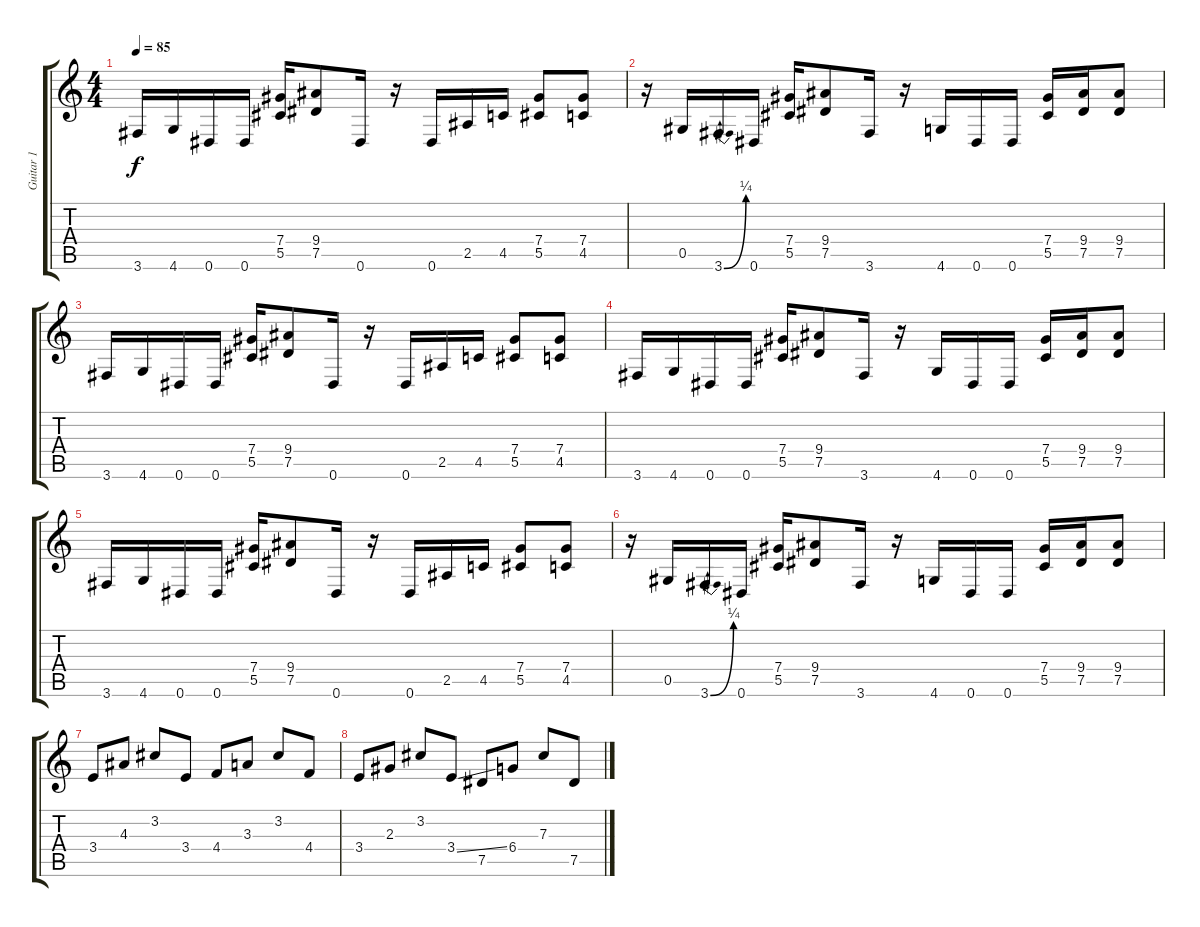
\track ("Guitar 1" "Guitar 1") {instrument overdrivenguitar}
\staff {score tabs}
\tuning (Eb4 Bb3 Gb3 Db3 Ab2 Eb2) {hide}
\ts (4 4)
\tempo 85
\clef g2
\ks c
3.6.16{dy f} 4.6.16 0.6.16 0.6.16 (7.4 5.5).16 (9.4 7.5).8 0.6.16 r.16 0.6.16 2.5.16 4.5.16 (7.4 5.5).8 (7.4 4.5).8 |
r.16 0.5.16 3.6{be (bend 0 0 60 1)}.16 0.6.16 (7.4 5.5).16 (9.4 7.5).8 3.6.16 r.16 4.6.16 0.6.16 0.6.16 (7.4 5.5).16 (9.4 7.5).16 (9.4 7.5).8 |
3.6.16 4.6.16 0.6.16 0.6.16 (7.4 5.5).16 (9.4 7.5).8 0.6.16 r.16 0.6.16 2.5.16 4.5.16 (7.4 5.5).8 (7.4 4.5).8 |
3.6.16 4.6.16 0.6.16 0.6.16 (7.4 5.5).16 (9.4 7.5).8 3.6.16 r.16 4.6.16 0.6.16 0.6.16 (7.4 5.5).16 (9.4 7.5).16 (9.4 7.5).8 |
3.6.16 4.6.16 0.6.16 0.6.16 (7.4 5.5).16 (9.4 7.5).8 0.6.16 r.16 0.6.16 2.5.16 4.5.16 (7.4 5.5).8 (7.4 4.5).8 |
r.16 0.5.16 3.6{be (bend 0 0 60 1)}.16 0.6.16 (7.4 5.5).16 (9.4 7.5).8 3.6.16 r.16 4.6.16 0.6.16 0.6.16 (7.4 5.5).16 (9.4 7.5).16 (9.4 7.5).8 |
3.4.8 4.3.8 3.2.8 3.4.8 4.4.8 3.3.8 3.2.8 4.4.8 |
3.4.8 2.3.8 3.2.8 3.4{ss}.8 7.5.8 6.4.8 7.3.8 7.5{ss}.8
